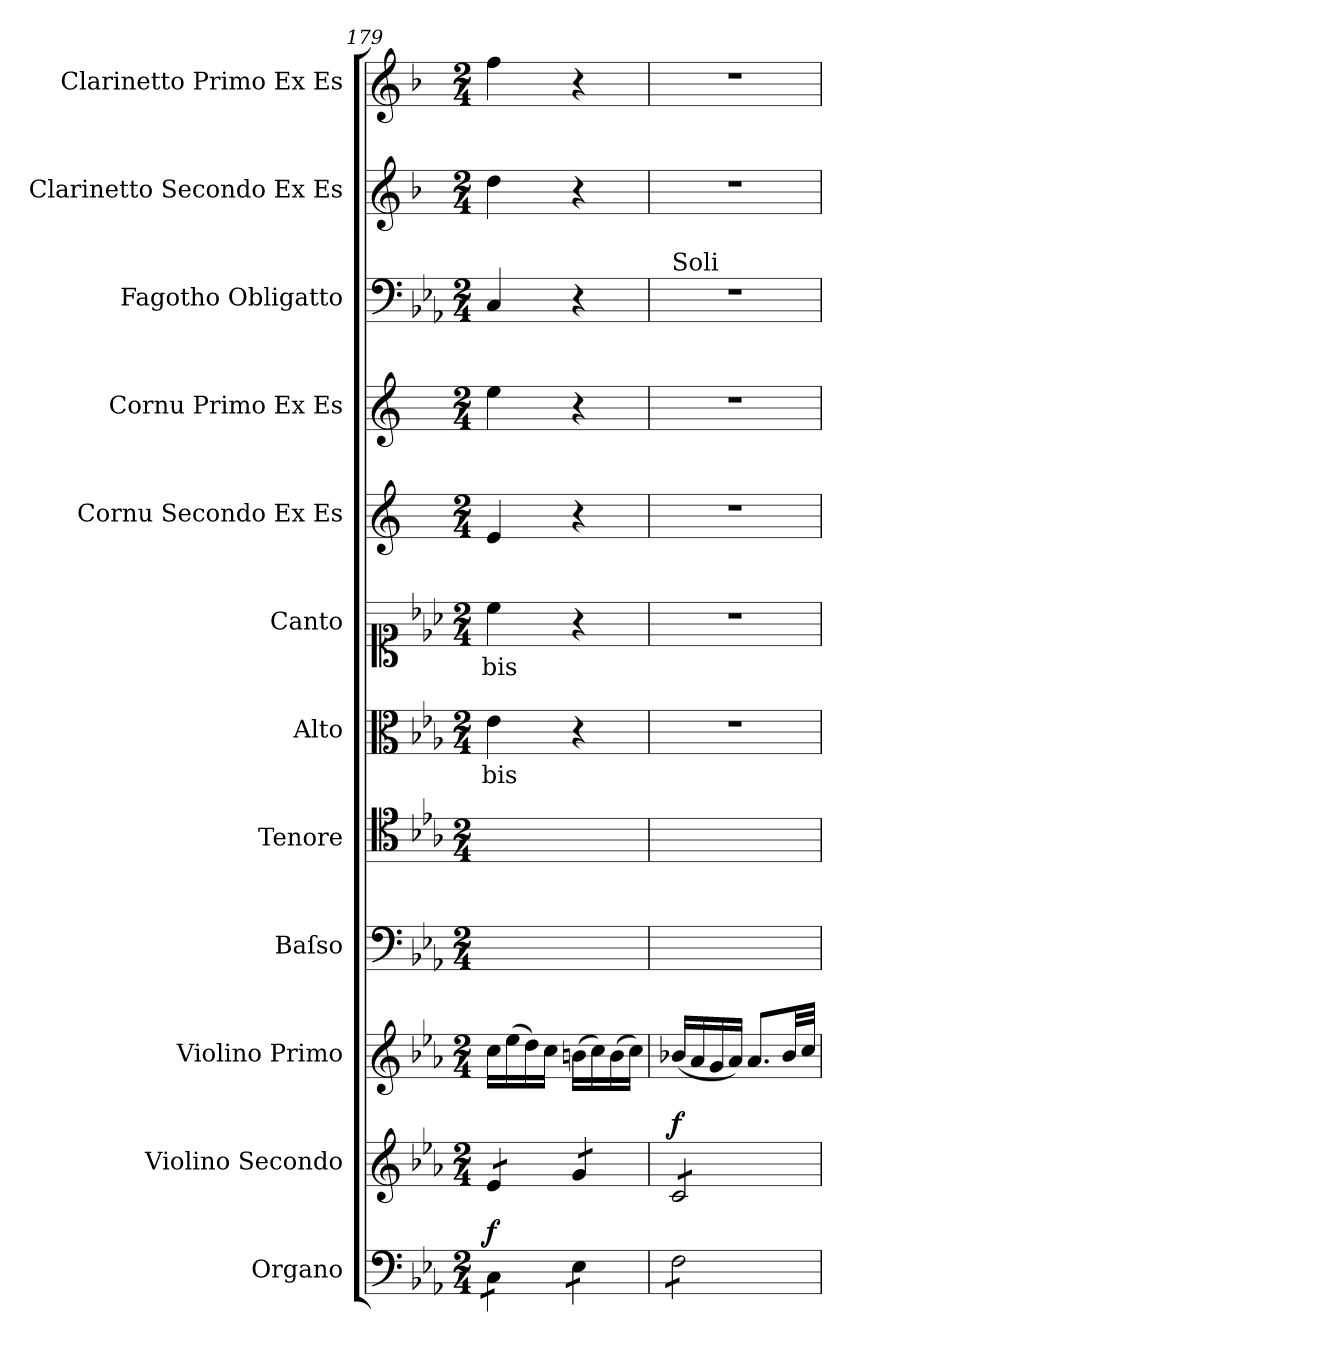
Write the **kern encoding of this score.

**kern	**dynam	**kern	**dynam	**kern	**kern	**kern	**kern	**text	**kern	**text	**kern	**kern	**kern	**kern	**kern
*part12	*part12	*part11	*part11	*part10	*part9	*part8	*part7	*part7	*part6	*part6	*part5	*part4	*part3	*part2	*part1
*staff12	*staff12	*staff11	*staff11	*staff10	*staff9	*staff8	*staff7	*staff7	*staff6	*staff6	*staff5	*staff4	*staff3	*staff2	*staff1
*I"Organo	*	*I"Violino Secondo	*	*I"Violino Primo	*I"Baſso	*I"Tenore	*I"Alto	*	*I"Canto	*	*I"Cornu Secondo Ex Es	*I"Cornu Primo Ex Es	*I"Fagotho Obligatto	*I"Clarinetto Secondo Ex Es	*I"Clarinetto Primo Ex Es
*I'Org	*	*	*	*I'Vno I	*I'B.	*I'T.	*I'A.	*	*I'C.	*	*	*I'Cor I	*I'Fag.	*	*I'Cor I
*clefF4	*	*clefG2	*	*clefG2	*clefF4	*clefC4	*clefC3	*	*clefC1	*	*clefG2	*clefG2	*clefF4	*clefG2	*clefG2
*	*	*	*	*	*	*	*	*	*	*	*ITrd5c9	*ITrd5c9	*	*ITrd1c2	*ITrd1c2
*k[b-e-a-]	*	*k[b-e-a-]	*	*k[b-e-a-]	*k[b-e-a-]	*k[b-e-a-]	*k[b-e-a-]	*	*k[b-e-a-]	*	*k[b-e-a-]	*k[b-e-a-]	*k[b-e-a-]	*k[b-e-a-]	*k[b-e-a-]
*c:	*	*c:	*	*c:	*c:	*c:	*c:	*	*c:	*	*c:	*c:	*c:	*c:	*c:
*M2/4	*	*M2/4	*	*M2/4	*M2/4	*M2/4	*M2/4	*	*M2/4	*	*M2/4	*M2/4	*M2/4	*M2/4	*M2/4
=179	=179	=179	=179	=179	=179	=179	=179	=179	=179	=179	=179	=179	=179	=179	=179
!LO:TX:a:t=problem&colon;f = f&colon;	!	!	!	!	!	!	!	!	!	!	!	!	!	!	!
!	!LO:DY:a	!	!	!	!	!	!	!	!	!	!	!	!	!	!
*tremolo	*	*	*	*	*	*	*	*	*	*	*	*	*	*	*
*	*	*tremolo	*	*	*	*	*	*	*	*	*	*	*	*	*
8C\L	f	8e-/L	.	16cc\LL	2ryy	2ryy	4e-\	-bis	4cc\	-bis	4G/	4g\	4C/	4cc\	4ee-\
.	.	.	.	(16ee-\	.	.	.	.	.	.	.	.	.	.	.
8C\J	.	8e-/J	.	16dd\)	.	.	.	.	.	.	.	.	.	.	.
.	.	.	.	16cc\JJ	.	.	.	.	.	.	.	.	.	.	.
8E-\L	.	8g/L	.	(16bn\LL	.	.	4r	.	4r	.	4r	4r	4r	4r	4r
.	.	.	.	16cc\)	.	.	.	.	.	.	.	.	.	.	.
8E-\J	.	8g/J	.	(16b\	.	.	.	.	.	.	.	.	.	.	.
.	.	.	.	16cc\JJ)	.	.	.	.	.	.	.	.	.	.	.
=180	=180	=180	=180	=180	=180	=180	=180	=180	=180	=180	=180	=180	=180	=180	=180
!	!	!	!	!	!	!	!	!	!	!	!	!	!LO:TX:a:t=Soli	!	!
!	!	!	!LO:DY:a	!	!	!	!	!	!	!	!	!	!	!	!
8F\L	.	8c/L	f	(16b-X/LL	2ryy	2ryy	2r	.	2r	.	2r	2r	2r	2r	2r
.	.	.	.	16a-/	.	.	.	.	.	.	.	.	.	.	.
8F\	.	8c/	.	16g/	.	.	.	.	.	.	.	.	.	.	.
.	.	.	.	16a-/JJ)	.	.	.	.	.	.	.	.	.	.	.
8F\	.	8c/	.	8.a-/L	.	.	.	.	.	.	.	.	.	.	.
8F\J	.	8c/J	.	.	.	.	.	.	.	.	.	.	.	.	.
*	*	*Xtremolo	*	*	*	*	*	*	*	*	*	*	*	*	*
*Xtremolo	*	*	*	*	*	*	*	*	*	*	*	*	*	*	*
.	.	.	.	32b-/LL	.	.	.	.	.	.	.	.	.	.	.
.	.	.	.	32cc/JJJ	.	.	.	.	.	.	.	.	.	.	.
=	=	=	=	=	=	=	=	=	=	=	=	=	=	=	=
*-	*-	*-	*-	*-	*-	*-	*-	*-	*-	*-	*-	*-	*-	*-	*-
